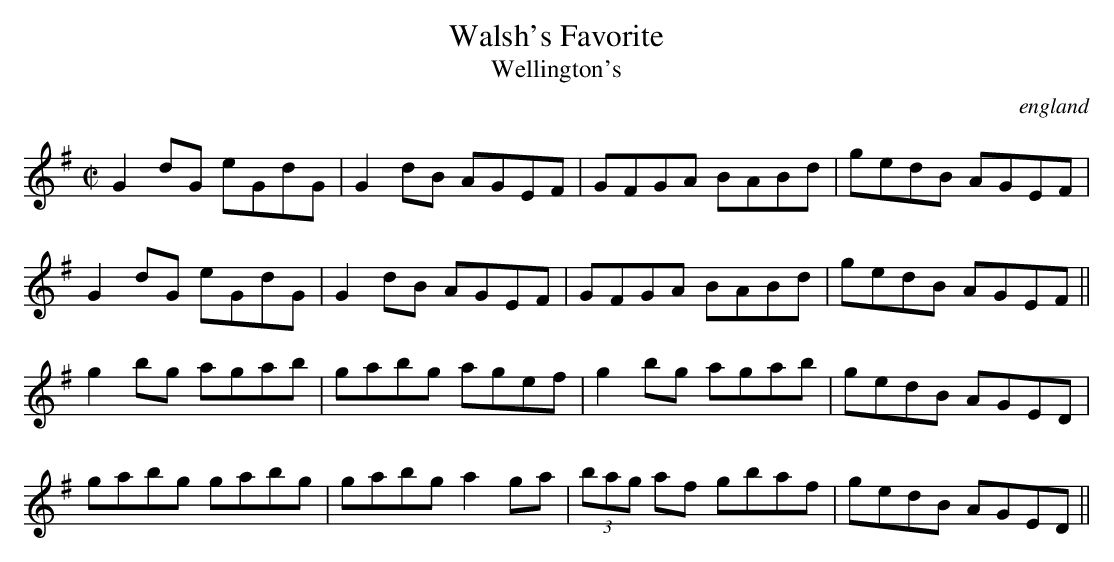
X:1
T:Walsh's Favorite
T:Wellington's
O:england
M:C|
E:10
K:G
G2 dG eGdG|G2dB AGEF|GFGA BABd|gedB AGEF|
G2 dG eGdG|G2dB AGEF|GFGA BABd|gedB AGEF||
g2 bg agab|gabg agef|g2 bg agab|gedB AGED|
gabg gabg|gabg a2 ga|(3bag af gbaf|gedB AGED||
